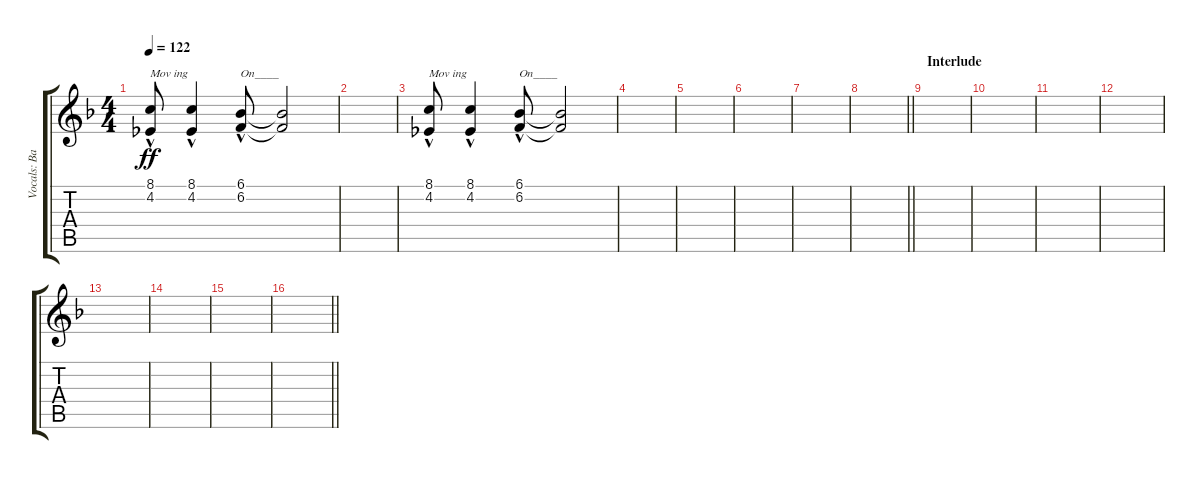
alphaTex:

\track ("Vocals: Band" "Vocals: Ba") {instrument choiraahs}
\staff {score tabs}
\tuning (E4 B3 G3 D3 A2 E2) {hide}
\ts (4 4)
\tempo 122
\clef g2
\ks f
(8.1{hac} 4.2{hac}).8{txt "Mov ing" dy ff} (8.1{hac} 4.2{hac}).4 (6.1{hac} 6.2{hac}).8{txt "On____"} (6.1{t} 6.2{t}).2 |
|
(8.1{hac} 4.2{hac}).8{txt "Mov ing"} (8.1{hac} 4.2{hac}).4 (6.1{hac} 6.2{hac}).8{txt "On____"} (6.1{t} 6.2{t}).2 |
|
|
|
|
\barLineRight lightlight
|
\section ("" "Interlude")
|
|
|
|
|
|
|
\barLineRight lightlight
